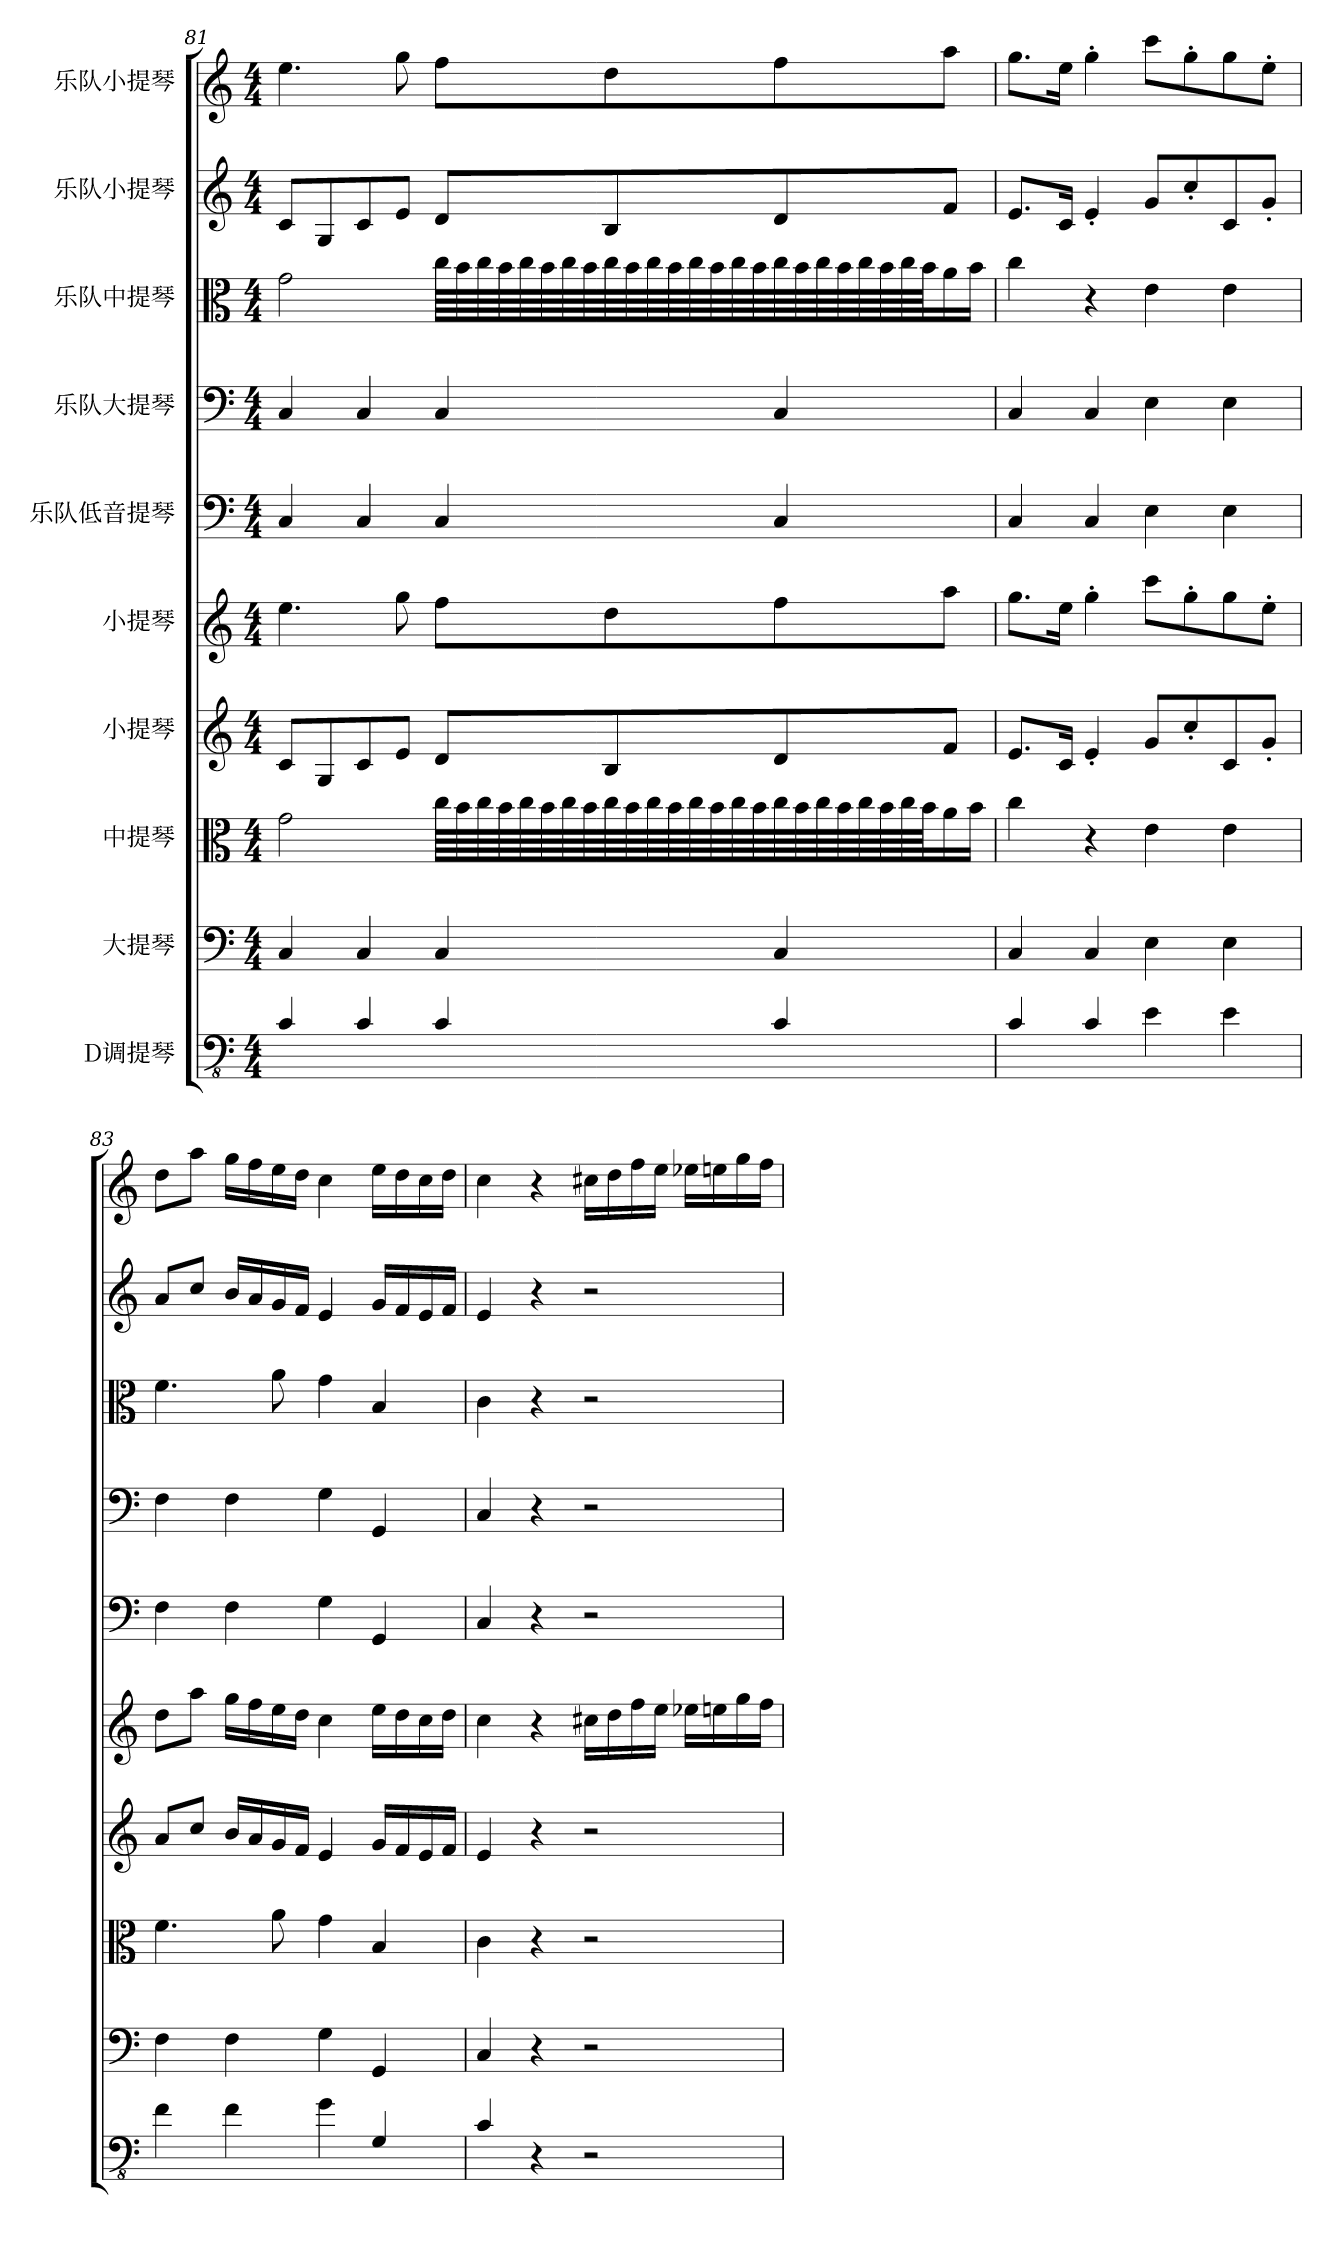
**kern	**kern	**kern	**kern	**kern	**kern	**kern	**kern	**kern	**kern
*part10	*part9	*part8	*part7	*part6	*part5	*part4	*part3	*part2	*part1
*staff10	*staff9	*staff8	*staff7	*staff6	*staff5	*staff4	*staff3	*staff2	*staff1
*I"D调提琴	*I"大提琴	*I"中提琴	*I"小提琴	*I"小提琴	*I"乐队低音提琴	*I"乐队大提琴	*I"乐队中提琴	*I"乐队小提琴	*I"乐队小提琴
!!LO:PB:g=z
*clefFv4	*clefF4	*clefC3	*clefG2	*clefG2	*clefF4	*clefF4	*clefC3	*clefG2	*clefG2
*ITrd7c12	*	*	*	*	*ITrd7c12	*	*	*	*
*k[]	*k[]	*k[]	*k[]	*k[]	*k[]	*k[]	*k[]	*k[]	*k[]
*M4/4	*M4/4	*M4/4	*M4/4	*M4/4	*M4/4	*M4/4	*M4/4	*M4/4	*M4/4
=81	=81	=81	=81	=81	=81	=81	=81	=81	=81
4CC/	4C/	2g\	8c/L	4.ee\	4CC/	4C/	2g\	8c/L	4.ee\
.	.	.	8G/	.	.	.	.	8G/	.
4CC/	4C/	.	8c/	.	4CC/	4C/	.	8c/	.
.	.	.	8e/J	8gg\	.	.	.	8e/J	8gg\
4CC/	4C/	64cc\LLLL	8d/L	8ff\L	4CC/	4C/	64cc\LLLL	8d/L	8ff\L
.	.	64b\	.	.	.	.	64b\	.	.
.	.	64cc\	.	.	.	.	64cc\	.	.
.	.	64b\	.	.	.	.	64b\	.	.
.	.	64cc\	.	.	.	.	64cc\	.	.
.	.	64b\	.	.	.	.	64b\	.	.
.	.	64cc\	.	.	.	.	64cc\	.	.
.	.	64b\	.	.	.	.	64b\	.	.
.	.	64cc\	8B/	8dd\	.	.	64cc\	8B/	8dd\
.	.	64b\	.	.	.	.	64b\	.	.
.	.	64cc\	.	.	.	.	64cc\	.	.
.	.	64b\	.	.	.	.	64b\	.	.
.	.	64cc\	.	.	.	.	64cc\	.	.
.	.	64b\	.	.	.	.	64b\	.	.
.	.	64cc\	.	.	.	.	64cc\	.	.
.	.	64b\	.	.	.	.	64b\	.	.
4CC/	4C/	64cc\	8d/	8ff\	4CC/	4C/	64cc\	8d/	8ff\
.	.	64b\	.	.	.	.	64b\	.	.
.	.	64cc\	.	.	.	.	64cc\	.	.
.	.	64b\	.	.	.	.	64b\	.	.
.	.	64cc\	.	.	.	.	64cc\	.	.
.	.	64b\	.	.	.	.	64b\	.	.
.	.	64cc\	.	.	.	.	64cc\	.	.
.	.	64b\JJ	.	.	.	.	64b\JJ	.	.
.	.	16a\	8f/J	8aa\J	.	.	16a\	8f/J	8aa\J
.	.	16b\JJ	.	.	.	.	16b\JJ	.	.
!!LO:PB:g=z
=82	=82	=82	=82	=82	=82	=82	=82	=82	=82
4CC/	4C/	4cc\	8.e/L	8.gg\L	4CC/	4C/	4cc\	8.e/L	8.gg\L
.	.	.	16c/Jk	16ee\Jk	.	.	.	16c/Jk	16ee\Jk
4CC/	4C/	4r	4e'/	4gg'\	4CC/	4C/	4r	4e'/	4gg'\
4EE\	4E\	4e\	8g/L	8ccc\L	4EE\	4E\	4e\	8g/L	8ccc\L
.	.	.	8cc'/	8gg'\	.	.	.	8cc'/	8gg'\
4EE\	4E\	4e\	8c/	8gg\	4EE\	4E\	4e\	8c/	8gg\
.	.	.	8g'/J	8ee'\J	.	.	.	8g'/J	8ee'\J
=83	=83	=83	=83	=83	=83	=83	=83	=83	=83
4FF\	4F\	4.f\	8a/L	8dd\L	4FF\	4F\	4.f\	8a/L	8dd\L
.	.	.	8cc/J	8aa\J	.	.	.	8cc/J	8aa\J
4FF\	4F\	.	16b/LL	16gg\LL	4FF\	4F\	.	16b/LL	16gg\LL
.	.	.	16a/	16ff\	.	.	.	16a/	16ff\
.	.	8a\	16g/	16ee\	.	.	8a\	16g/	16ee\
.	.	.	16f/JJ	16dd\JJ	.	.	.	16f/JJ	16dd\JJ
4GG\	4G\	4g\	4e/	4cc\	4GG\	4G\	4g\	4e/	4cc\
4GGG/	4GG/	4B/	16g/LL	16ee\LL	4GGG/	4GG/	4B/	16g/LL	16ee\LL
.	.	.	16f/	16dd\	.	.	.	16f/	16dd\
.	.	.	16e/	16cc\	.	.	.	16e/	16cc\
.	.	.	16f/JJ	16dd\JJ	.	.	.	16f/JJ	16dd\JJ
=84	=84	=84	=84	=84	=84	=84	=84	=84	=84
4CC/	4C/	4c\	4e/	4cc\	4CC/	4C/	4c\	4e/	4cc\
4r	4r	4r	4r	4r	4r	4r	4r	4r	4r
2r	2r	2r	2r	16cc#X\LL	2r	2r	2r	2r	16cc#X\LL
.	.	.	.	16dd\	.	.	.	.	16dd\
.	.	.	.	16ff\	.	.	.	.	16ff\
.	.	.	.	16ee\JJ	.	.	.	.	16ee\JJ
.	.	.	.	16ee-X\LL	.	.	.	.	16ee-X\LL
.	.	.	.	16een\	.	.	.	.	16een\
.	.	.	.	16gg\	.	.	.	.	16gg\
.	.	.	.	16ff\JJ	.	.	.	.	16ff\JJ
=	=	=	=	=	=	=	=	=	=
*-	*-	*-	*-	*-	*-	*-	*-	*-	*-
